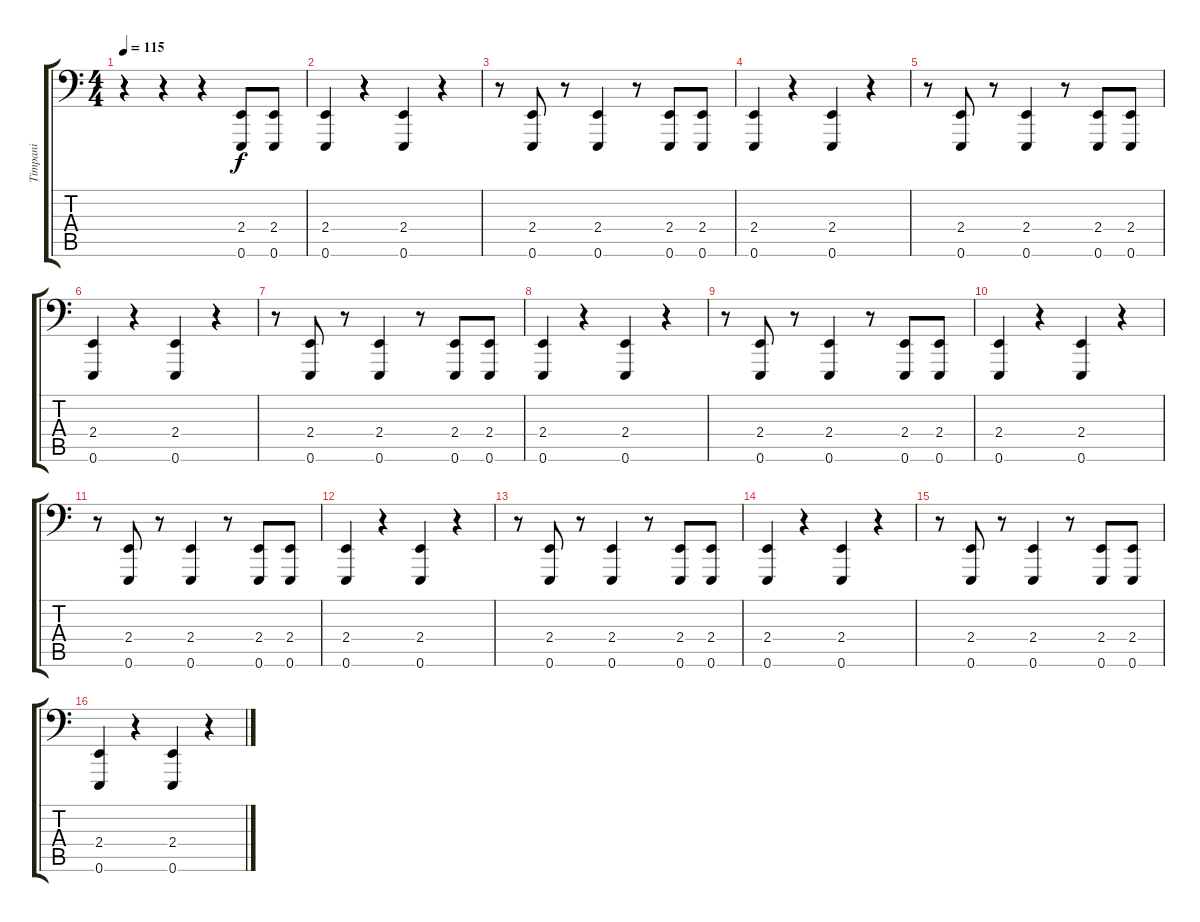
\track ("Timpani" "Timpani") {instrument timpani}
\staff {score tabs}
\tuning (E3 B2 G2 D2 A1 E1) {hide}
\ts (4 4)
\tempo 115
\clef f4
\ks c
r.4{dy f} r.4 r.4 (2.4 0.6).8 (2.4 0.6).8 |
(2.4 0.6).4 r.4 (2.4 0.6).4 r.4 |
r.8 (2.4 0.6).8 r.8 (2.4 0.6).4 r.8 (2.4 0.6).8 (2.4 0.6).8 |
(2.4 0.6).4 r.4 (2.4 0.6).4 r.4 |
r.8 (2.4 0.6).8 r.8 (2.4 0.6).4 r.8 (2.4 0.6).8 (2.4 0.6).8 |
(2.4 0.6).4 r.4 (2.4 0.6).4 r.4 |
r.8 (2.4 0.6).8 r.8 (2.4 0.6).4 r.8 (2.4 0.6).8 (2.4 0.6).8 |
(2.4 0.6).4 r.4 (2.4 0.6).4 r.4 |
r.8 (2.4 0.6).8 r.8 (2.4 0.6).4 r.8 (2.4 0.6).8 (2.4 0.6).8 |
(2.4 0.6).4 r.4 (2.4 0.6).4 r.4 |
r.8 (2.4 0.6).8 r.8 (2.4 0.6).4 r.8 (2.4 0.6).8 (2.4 0.6).8 |
(2.4 0.6).4 r.4 (2.4 0.6).4 r.4 |
r.8 (2.4 0.6).8 r.8 (2.4 0.6).4 r.8 (2.4 0.6).8 (2.4 0.6).8 |
(2.4 0.6).4 r.4 (2.4 0.6).4 r.4 |
r.8 (2.4 0.6).8 r.8 (2.4 0.6).4 r.8 (2.4 0.6).8 (2.4 0.6).8 |
(2.4 0.6).4 r.4 (2.4 0.6).4 r.4
